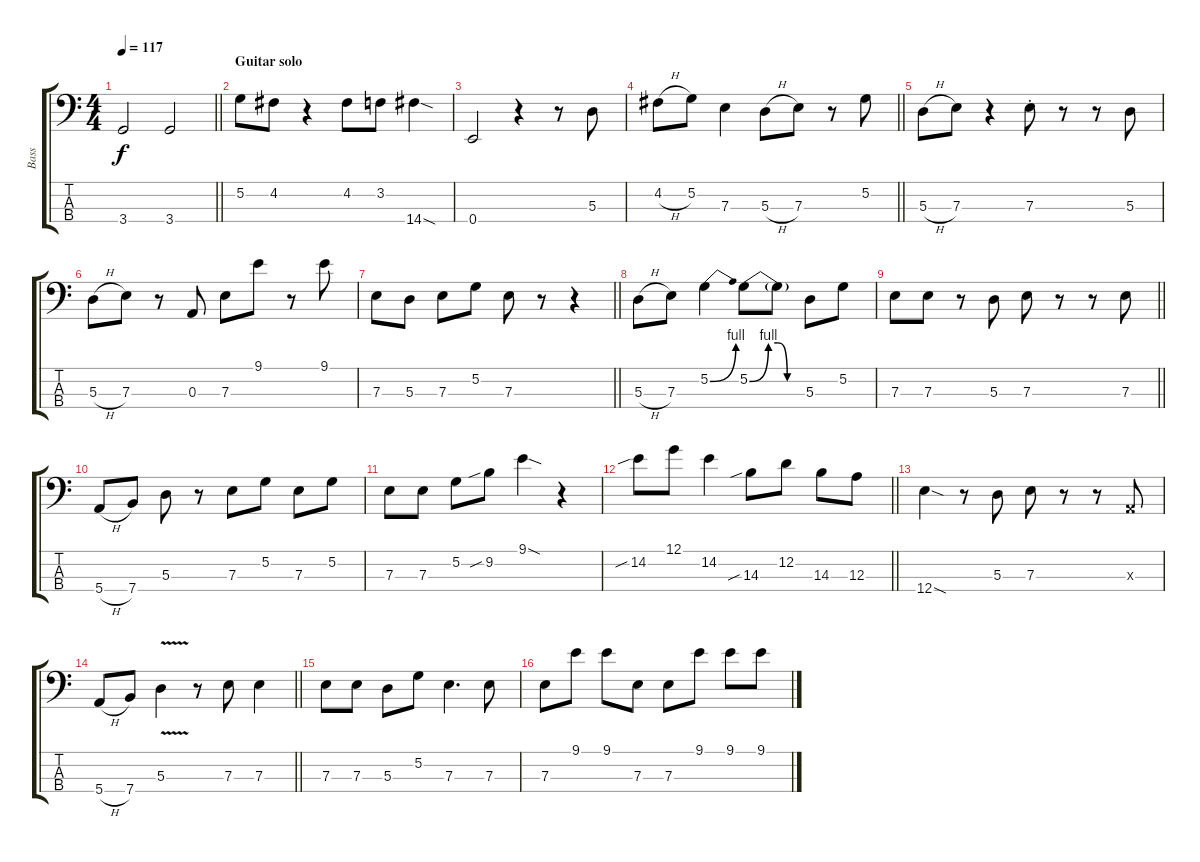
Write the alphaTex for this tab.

\track ("Bass" "Bass") {instrument electricbassfinger}
\staff {score tabs}
\tuning (G2 D2 A1 E1) {hide}
\ts (4 4)
\tempo 117
\clef f4
\barLineRight lightlight
\ks c
3.4.2{dy f} 3.4.2 |
\section ("" "Guitar solo")
5.2.8 4.2.8 r.4 4.2.8 3.2.8 14.4{sod}.4 |
0.4.2 r.4 r.8 5.3.8 |
\barLineRight lightlight
4.2{h}.8 5.2.8 7.3.4 5.3{h}.8 7.3.8 r.8 5.2.8 |
5.3{h}.8 7.3.8 r.4 7.3{st}.8 r.8 r.8 5.3.8 |
5.3{h}.8 7.3.8 r.8 0.3.8 7.3.8 9.1.8 r.8 9.1.8 |
\barLineRight lightlight
7.3.8 5.3.8 7.3.8 5.2.8 7.3.8 r.8 r.4 |
5.3{h}.8 7.3.8 5.2{be (bend 0 0 60 4)}.4 5.2{be (custom 0 0 20 4 30 4 40 0 60 0)}.8 5.2{t}.8 5.3.8 5.2.8 |
\barLineRight lightlight
7.3.8 7.3.8 r.8 5.3.8 7.3.8 r.8 r.8 7.3.8 |
5.4{h}.8 7.4.8 5.3.8 r.8 7.3.8 5.2.8 7.3.8 5.2.8 |
7.3.8 7.3.8 5.2.8 9.2{sib}.8 9.1{sod}.4 r.4 |
\barLineRight lightlight
14.2{sib}.8 12.1.8 14.2.4 14.3{sib}.8 12.2.8 14.3.8 12.3.8 |
12.4{sod}.4 r.8 5.3.8 7.3.8 r.8 r.8 0.3{x}.8 |
\barLineRight lightlight
5.4{h}.8 7.4.8 5.3{v}.4 r.8 7.3.8 7.3.4 |
7.3.8 7.3.8 5.3.8 5.2.8 7.3.4{d} 7.3.8 |
7.3.8 9.1.8 9.1.8 7.3.8 7.3.8 9.1.8 9.1.8 9.1.8
